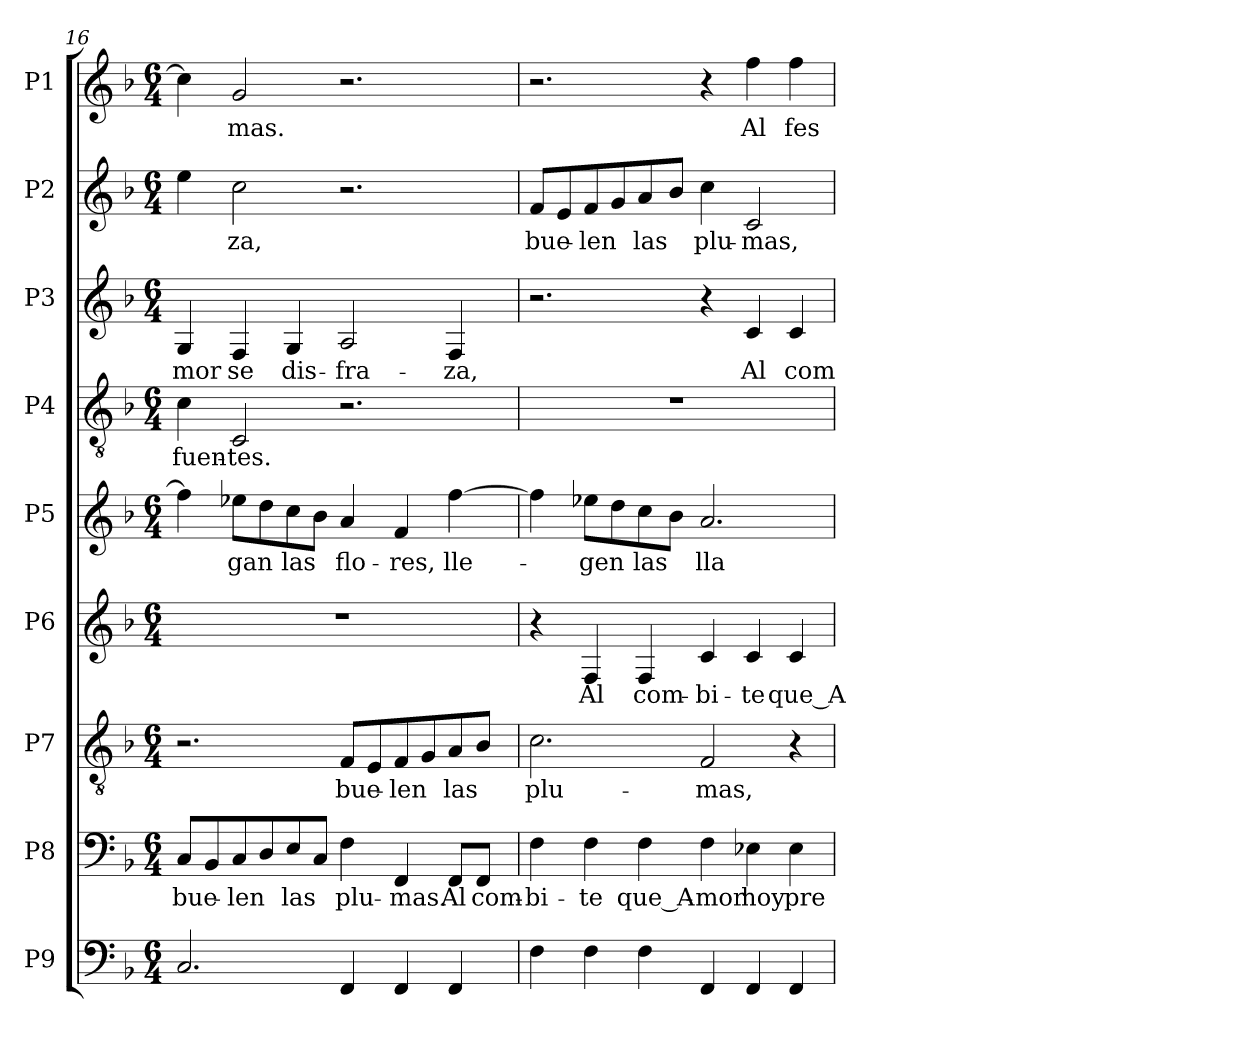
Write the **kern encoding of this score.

**kern	**kern	**text	**kern	**text	**kern	**text	**kern	**text	**kern	**text	**kern	**text	**kern	**text	**kern	**text
*part9	*part8	*part8	*part7	*part7	*part6	*part6	*part5	*part5	*part4	*part4	*part3	*part3	*part2	*part2	*part1	*part1
*staff9	*staff8	*staff8	*staff7	*staff7	*staff6	*staff6	*staff5	*staff5	*staff4	*staff4	*staff3	*staff3	*staff2	*staff2	*staff1	*staff1
*I"P9	*I"P8	*	*I"P7	*	*I"P6	*	*I"P5	*	*I"P4	*	*I"P3	*	*I"P2	*	*I"P1	*
!!LO:LB:g=z
*clefF4	*clefF4	*	*clefGv2	*	*clefG2	*	*clefG2	*	*clefGv2	*	*clefG2	*	*clefG2	*	*clefG2	*
*	*	*	*ITrd7c12	*	*	*	*	*	*ITrd7c12	*	*	*	*	*	*	*
*k[b-]	*k[b-]	*	*k[b-]	*	*k[b-]	*	*k[b-]	*	*k[b-]	*	*k[b-]	*	*k[b-]	*	*k[b-]	*
*F:	*F:	*	*F:	*	*F:	*	*F:	*	*F:	*	*F:	*	*F:	*	*F:	*
*M6/4	*M6/4	*	*M6/4	*	*M6/4	*	*M6/4	*	*M6/4	*	*M6/4	*	*M6/4	*	*M6/4	*
=16	=16	=16	=16	=16	=16	=16	=16	=16	=16	=16	=16	=16	=16	=16	=16	=16
!	!	!LO:LY:b:color=#000000	!	!	!LO:N:vis=1	!	!	!	!	!	!	!	!	!	!	!
!	!	!	!	!	!	!	!	!	!	!LO:LY:b:color=#000000	!	!	!	!	!	!
!	!	!	!	!	!	!	!	!	!	!	!	!LO:LY:b:color=#000000	!	!	!	!
2.Ci/	8Ci/L	bue-	2.r	.	1.r	.	4ffi\]	.	4Ci\	fuen-	4Gi/	-mor	4eei\	.	4cci\]	.
.	8BB-i/	.	.	.	.	.	.	.	.	.	.	.	.	.	.	.
!	!	!LO:LY:b:color=#000000	!	!	!	!	!	!	!	!	!	!	!	!	!	!
!	!	!	!	!	!	!	!	!LO:LY:b:color=#000000	!	!	!	!	!	!	!	!
!	!	!	!	!	!	!	!	!	!	!LO:LY:b:color=#000000	!	!	!	!	!	!
!	!	!	!	!	!	!	!	!	!	!	!	!LO:LY:b:color=#000000	!	!	!	!
!	!	!	!	!	!	!	!	!	!	!	!	!	!	!LO:LY:b:color=#000000	!	!
!	!	!	!	!	!	!	!	!	!	!	!	!	!	!	!	!LO:LY:b:color=#000000
.	8Ci/	-len	.	.	.	.	8ee-Xi\L	-gan	2CCi/	-tes.	4Fi/	se	2cci\	-za,	2gi/	-mas.
.	8Di/	.	.	.	.	.	8ddi\	.	.	.	.	.	.	.	.	.
!	!	!LO:LY:b:color=#000000	!	!	!	!	!	!	!	!	!	!	!	!	!	!
!	!	!	!	!	!	!	!	!LO:LY:b:color=#000000	!	!	!	!	!	!	!	!
!	!	!	!	!	!	!	!	!	!	!	!	!LO:LY:b:color=#000000	!	!	!	!
.	8Ei/	las	.	.	.	.	8cci\	las	.	.	4Gi/	dis-	.	.	.	.
.	8Ci/J	.	.	.	.	.	8b-i\J	.	.	.	.	.	.	.	.	.
!	!	!LO:LY:b:color=#000000	!	!	!	!	!	!	!	!	!	!	!	!	!	!
!	!	!	!	!LO:LY:b:color=#000000	!	!	!	!	!	!	!	!	!	!	!	!
!	!	!	!	!	!	!	!	!LO:LY:b:color=#000000	!	!	!	!	!	!	!	!
!	!	!	!	!	!	!	!	!	!	!	!	!LO:LY:b:color=#000000	!	!	!	!
4FFi/	4Fi\	plu-	8FFi/L	bue-	.	.	4ai/	flo-	2.r	.	2Ai/	-fra-	2.r	.	2.r	.
.	.	.	8EEi/	.	.	.	.	.	.	.	.	.	.	.	.	.
!	!	!LO:LY:b:color=#000000	!	!	!	!	!	!	!	!	!	!	!	!	!	!
!	!	!	!	!LO:LY:b:color=#000000	!	!	!	!	!	!	!	!	!	!	!	!
!	!	!	!	!	!	!	!	!LO:LY:b:color=#000000	!	!	!	!	!	!	!	!
4FFi/	4FFi/	-mas.	8FFi/	-len	.	.	4fi/	-res,	.	.	.	.	.	.	.	.
.	.	.	8GGi/	.	.	.	.	.	.	.	.	.	.	.	.	.
!	!	!LO:LY:b:color=#000000	!	!	!	!	!	!	!	!	!	!	!	!	!	!
!	!	!	!	!LO:LY:b:color=#000000	!	!	!	!	!	!	!	!	!	!	!	!
!	!	!	!	!	!	!	!	!LO:LY:b:color=#000000	!	!	!	!	!	!	!	!
!	!	!	!	!	!	!	!	!	!	!	!	!LO:LY:b:color=#000000	!	!	!	!
4FFi/	8FFi/L	Al	8AAi/	las	.	.	[4ffi\	lle-	.	.	4Fi/	-za,	.	.	.	.
!	!	!LO:LY:b:color=#000000	!	!	!	!	!	!	!	!	!	!	!	!	!	!
.	8FFi/J	com-	8BB-i/J	.	.	.	.	.	.	.	.	.	.	.	.	.
=17	=17	=17	=17	=17	=17	=17	=17	=17	=17	=17	=17	=17	=17	=17	=17	=17
!	!	!LO:LY:b:color=#000000	!	!	!	!	!	!	!	!	!	!	!	!	!	!
!	!	!	!	!LO:LY:b:color=#000000	!	!	!	!	!LO:N:vis=1	!	!	!	!	!	!	!
!	!	!	!	!	!	!	!	!	!	!	!	!	!	!LO:LY:b:color=#000000	!	!
4Fi\	4Fi\	-bi-	2.Ci\	plu-	4r	.	4ffi\]	.	1.r	.	2.r	.	8fi/L	bue-	2.r	.
.	.	.	.	.	.	.	.	.	.	.	.	.	8ei/	.	.	.
!	!	!LO:LY:b:color=#000000	!	!	!	!	!	!	!	!	!	!	!	!	!	!
!	!	!	!	!	!	!LO:LY:b:color=#000000	!	!	!	!	!	!	!	!	!	!
!	!	!	!	!	!	!	!	!LO:LY:b:color=#000000	!	!	!	!	!	!	!	!
!	!	!	!	!	!	!	!	!	!	!	!	!	!	!LO:LY:b:color=#000000	!	!
4Fi\	4Fi\	-te	.	.	4Fi/	Al	8ee-Xi\L	-gen	.	.	.	.	8fi/	-len	.	.
.	.	.	.	.	.	.	8ddi\	.	.	.	.	.	8gi/	.	.	.
!	!	!LO:LY:b:color=#000000	!	!	!	!	!	!	!	!	!	!	!	!	!	!
!	!	!	!	!	!	!LO:LY:b:color=#000000	!	!	!	!	!	!	!	!	!	!
!	!	!	!	!	!	!	!	!LO:LY:b:color=#000000	!	!	!	!	!	!	!	!
!	!	!	!	!	!	!	!	!	!	!	!	!	!	!LO:LY:b:color=#000000	!	!
4Fi\	4Fi\	que_A-	.	.	4Fi/	com-	8cci\	las	.	.	.	.	8ai/	las	.	.
.	.	.	.	.	.	.	8b-i\J	.	.	.	.	.	8b-i/J	.	.	.
!	!	!LO:LY:b:color=#000000	!	!	!	!	!	!	!	!	!	!	!	!	!	!
!	!	!	!	!LO:LY:b:color=#000000	!	!	!	!	!	!	!	!	!	!	!	!
!	!	!	!	!	!	!LO:LY:b:color=#000000	!	!	!	!	!	!	!	!	!	!
!	!	!	!	!	!	!	!	!LO:LY:b:color=#000000	!	!	!	!	!	!	!	!
!	!	!	!	!	!	!	!	!	!	!	!	!	!	!LO:LY:b:color=#000000	!	!
4FFi/	4Fi\	-mor	2FFi/	-mas,	4ci/	-bi-	2.ai/	lla-	.	.	4r	.	4cci\	plu-	4r	.
!	!	!LO:LY:b:color=#000000	!	!	!	!	!	!	!	!	!	!	!	!	!	!
!	!	!	!	!	!	!LO:LY:b:color=#000000	!	!	!	!	!	!	!	!	!	!
!	!	!	!	!	!	!	!	!	!	!	!	!LO:LY:b:color=#000000	!	!	!	!
!	!	!	!	!	!	!	!	!	!	!	!	!	!	!LO:LY:b:color=#000000	!	!
!	!	!	!	!	!	!	!	!	!	!	!	!	!	!	!	!LO:LY:b:color=#000000
4FFi/	4E-Xi\	hoy	.	.	4ci/	-te	.	.	.	.	4ci/	Al	2ci/	-mas,	4ffi\	Al
!	!	!LO:LY:b:color=#000000	!	!	!	!	!	!	!	!	!	!	!	!	!	!
!	!	!	!	!	!	!LO:LY:b:color=#000000	!	!	!	!	!	!	!	!	!	!
!	!	!	!	!	!	!	!	!	!	!	!	!LO:LY:b:color=#000000	!	!	!	!
!	!	!	!	!	!	!	!	!	!	!	!	!	!	!	!	!LO:LY:b:color=#000000
4FFi/	4E-i\	pre-	4r	.	4ci/	que_A-	.	.	.	.	4ci/	com-	.	.	4ffi\	fes-
=	=	=	=	=	=	=	=	=	=	=	=	=	=	=	=	=
*-	*-	*-	*-	*-	*-	*-	*-	*-	*-	*-	*-	*-	*-	*-	*-	*-
